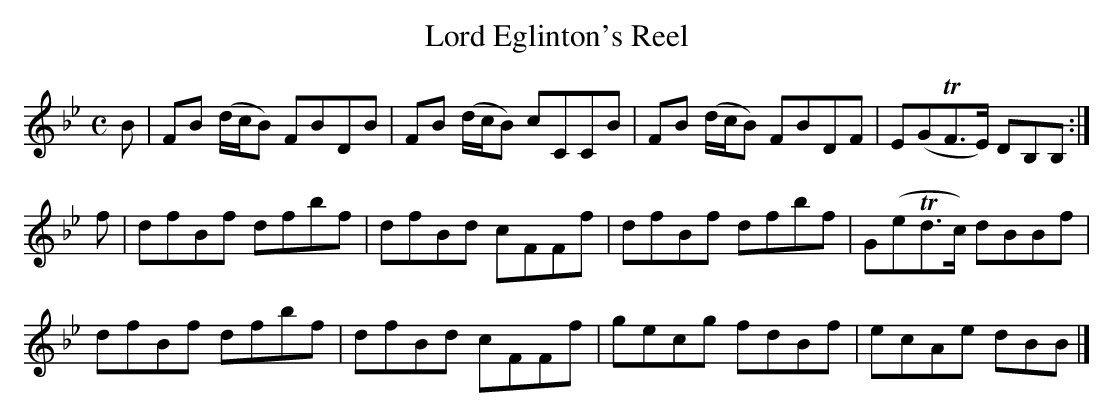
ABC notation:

X:1
T:Lord Eglinton's Reel
L:1/8
M:C
K:Bb
B|FB (d/c/B) FBDB|FB (d/c/B) cCCB|FB (d/c/B) FBDF|E(GTF>E) DB,B,:|
f|dfBf       dfbf|dfBd       cFFf|dfBf       dfbf|G(eTd>c) dBBf|
  dfBf       dfbf|dfBd       cFFf|gecg       fdBf|ecAe     dBB|]
